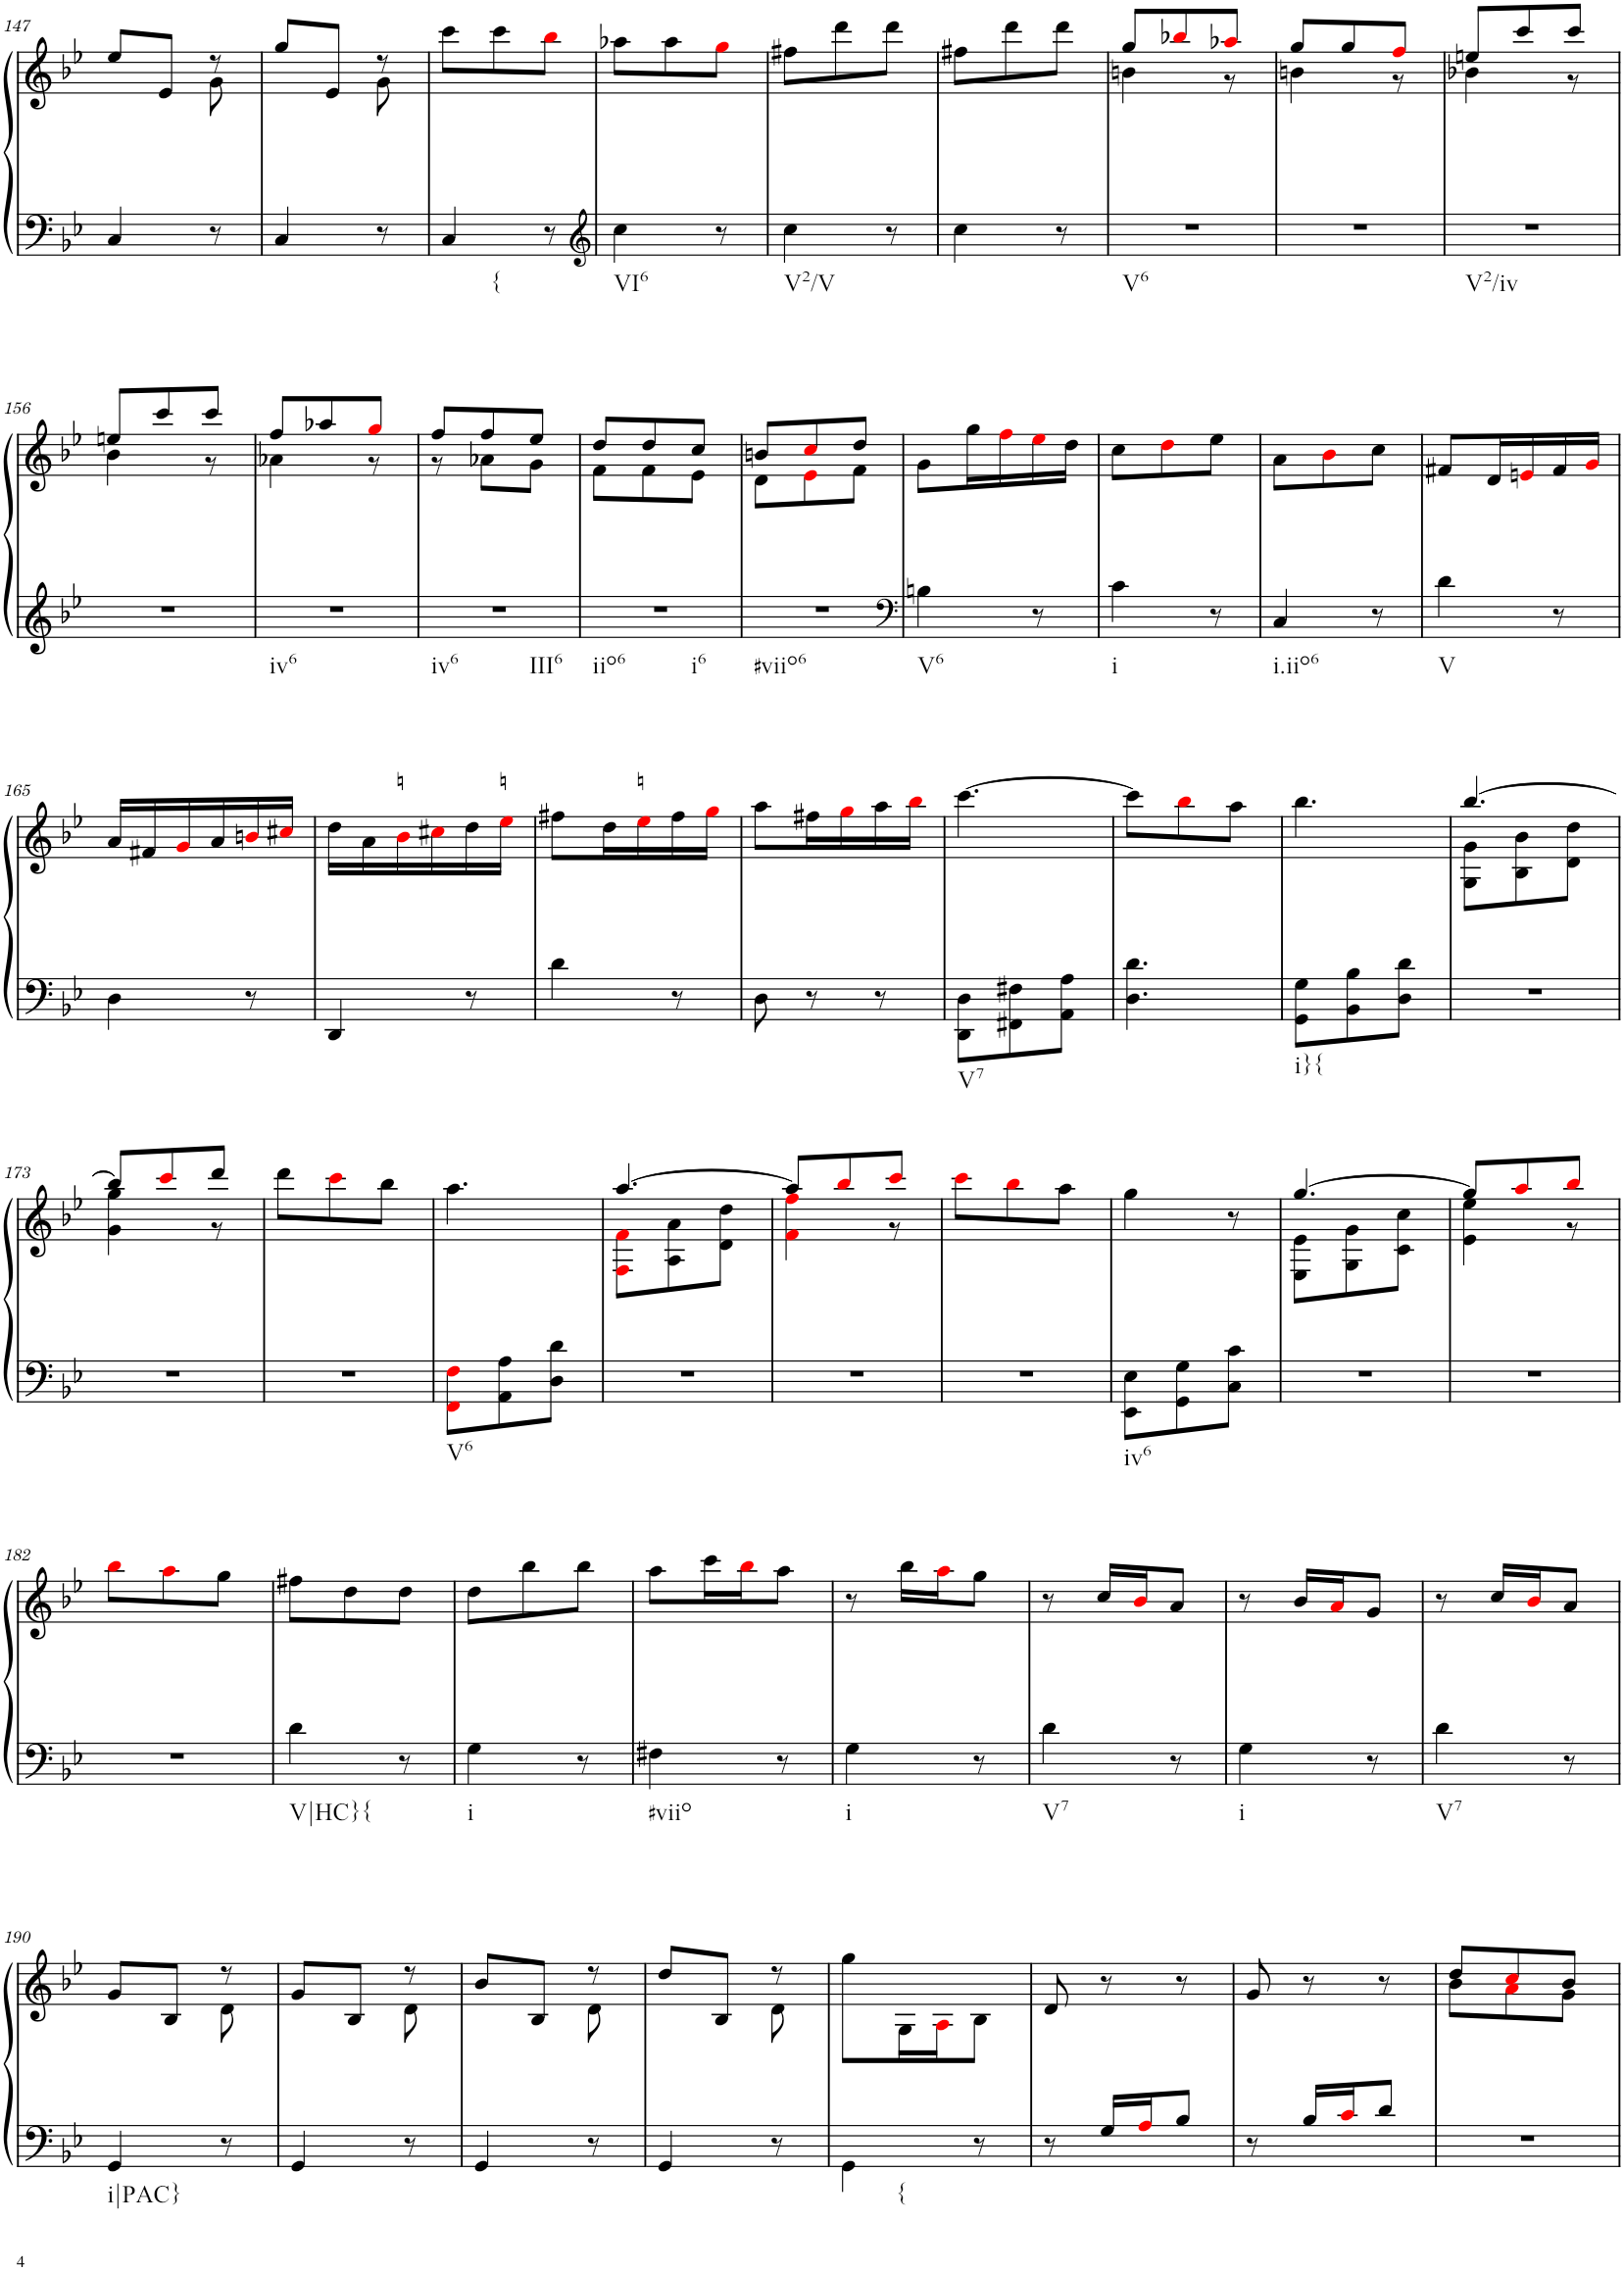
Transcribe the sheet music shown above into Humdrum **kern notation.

**kern	**kern
*part1	*part1
*staff2	*staff1
*I"Piano	*
*I'Pno.	*
!!LO:PB:g=z
*clefF4	*clefG2
*k[b-e-]	*k[b-e-]
*M3/8	*M3/8
=147	=147
*	*^
4C/	8ee-/L	4ryy
.	8e-/J	.
8r	8r	8g\
=148	=148	=148
4C/	8gg/L	4ryy
.	8e-/J	.
8r	8r	8g\
=149	=149	=149
!LO:TX:b:t={	!	!
*	*v	*v
4C/	8ccc\L
.	8ccc\
8r	8bb-i\J
=150	=150
*clefG2	*
!LO:TX:b:t=VI6	!
4cc\	8aa-X\L
.	8aa-\
8r	8ggi\J
=151	=151
!LO:TX:b:t=V2/V	!
4cc\	8ff#X\L
.	8ddd\
8r	8ddd\J
=152	=152
4cc\	8ff#X\L
.	8ddd\
8r	8ddd\J
=153	=153
*	*^
!LO:TX:b:t=V6	!	!
4.r	8gg/L	4bn\
.	8bb-Xi/	.
.	8aa-Xi/J	8r
=154	=154	=154
4.r	8gg/L	4bn\
.	8gg/	.
.	8ffi/J	8r
=155	=155	=155
!LO:TX:b:t=V2/iv	!	!
4.r	8een/L	4b-X\
.	8ccc/	.
.	8ccc/J	8r
!!LO:LB:g=z	!!
=156	=156	=156
4.r	8een/L	4b-\
.	8ccc/	.
.	8ccc/J	8r
=157	=157	=157
!LO:TX:b:t=iv6	!	!
4.r	8ff/L	4a-X\
.	8aa-X/	.
.	8ggi/J	8r
=158	=158	=158
!LO:TX:b:t=iv6	!	!
!LO:TX:b:t=III6	!	!
4.r	8ff/L	8r
.	8ff/	8a-X\L
.	8ee-/J	8g\J
=159	=159	=159
!LO:TX:b:t=iio6	!	!
!LO:TX:b:t=i6	!	!
4.r	8dd/L	8f\L
.	8dd/	8f\
.	8cc/J	8e-\J
=160	=160	=160
!LO:TX:b:t=#viio6	!	!
4.r	8bn/L	8d\L
.	8cci/	8e-i\
.	8dd/J	8f\J
*	*v	*v
=161	=161
*clefF4	*
*	*^
!LO:TX:b:t=V6	!	!
*	*v	*v
4Bn\	8g\L
.	16gg\L
.	16ffi\
8r	16ee-i\
.	16dd\JJ
=162	=162
!LO:TX:b:t=i	!
4c\	8cc\L
.	8ddi\
8r	8ee-\J
=163	=163
!LO:TX:b:t=i.iio6	!
4C/	8a\L
.	8b-i\
8r	8cc\J
=164	=164
!LO:TX:b:t=V	!
4d\	8f#X/L
.	16d/L
.	16eni/
8r	16f#/
.	16gi/JJ
!!LO:LB:g=z
=165	=165
4D\	16a/LL
.	16f#X/
.	16gi/
.	16a/
8r	16bni/
.	16cc#Xi/JJ
=166	=166
4DD/	16dd\LL
.	16a\
!	!LO:TX:a:t=♮
.	16b-i\
.	16cc#Xi\
8r	16dd\
!	!LO:TX:a:t=♮
.	16ee-i\JJ
=167	=167
4d\	8ff#X\L
.	16dd\L
!	!LO:TX:a:t=♮
.	16ee-i\
8r	16ff#\
.	16ggi\JJ
=168	=168
8D\	8aa\L
8r	16ff#X\L
.	16ggi\
8r	16aa\
.	16bb-i\JJ
=169	=169
!LO:TX:b:t=V7	!
8DD\ 8D\L	[4.ccc\
8FF#X\ 8F#X\	.
8AA\ 8A\J	.
=170	=170
4.D\ 4.d\	8ccc\L]
.	8bb-i\
.	8aa\J
=171	=171
!LO:TX:b:t=i}{	!
8GG\ 8G\L	4.bb-\
8BB-\ 8B-\	.
8D\ 8d\J	.
=172	=172
*	*^
4.r	[4.bb-/	8G\ 8g\L
.	.	8B-\ 8b-\
.	.	8d\ 8dd\J
!!LO:LB:g=z	!!
=173	=173	=173
4.r	8bb-/L]	4g\ 4gg\
.	8ccci/	.
.	8ddd/J	8r
*	*v	*v
=174	=174
4.r	8ddd\L
.	8ccci\
.	8bb-\J
=175	=175
!LO:TX:b:t=V6	!
8FFi\ 8Fi\L	4.aa\
8AA\ 8A\	.
8D\ 8d\J	.
=176	=176
*	*^
4.r	[4.aa/	8Fi\ 8fi\L
.	.	8A\ 8a\
.	.	8d\ 8dd\J
=177	=177	=177
4.r	8aa/L]	4fi\ 4ffi\
.	8bb-i/	.
.	8ccci/J	8r
*	*v	*v
=178	=178
4.r	8ccci\L
.	8bb-i\
.	8aa\J
=179	=179
!LO:TX:b:t=iv6	!
8EE-\ 8E-\L	4gg\
8GG\ 8G\	.
8C\ 8c\J	8r
=180	=180
*	*^
4.r	[4.gg/	8E-\ 8e-\L
.	.	8G\ 8g\
.	.	8c\ 8cc\J
=181	=181	=181
4.r	8gg/L]	4e-\ 4ee-\
.	8aai/	.
.	8bb-i/J	8r
*	*v	*v
!!LO:LB:g=z
=182	=182
4.r	8bb-i\L
.	8aai\
.	8gg\J
=183	=183
!LO:TX:b:t=V|HC}{	!
4d\	8ff#X\L
.	8dd\
8r	8dd\J
=184	=184
!LO:TX:b:t=i	!
4G\	8dd\L
.	8bb-\
8r	8bb-\J
=185	=185
!LO:TX:b:t=#viio	!
4F#X\	8aa\L
.	16ccc\L
.	16bb-i\J
8r	8aa\J
=186	=186
!LO:TX:b:t=i	!
4G\	8r
.	16bb-\LL
.	16aai\J
8r	8gg\J
=187	=187
!LO:TX:b:t=V7	!
4d\	8r
.	16cc/LL
.	16b-i/J
8r	8a/J
=188	=188
!LO:TX:b:t=i	!
4G\	8r
.	16b-/LL
.	16ai/J
8r	8g/J
=189	=189
!LO:TX:b:t=V7	!
4d\	8r
.	16cc/LL
.	16b-i/J
8r	8a/J
!!LO:LB:g=z
=190	=190
*	*^
!LO:TX:b:t=i|PAC}	!	!
4GG/	8g/L	4ryy
.	8B-/J	.
8r	8r	8d\
=191	=191	=191
4GG/	8g/L	4ryy
.	8B-/J	.
8r	8r	8d\
=192	=192	=192
4GG/	8b-/L	4ryy
.	8B-/J	.
8r	8r	8d\
=193	=193	=193
4GG/	8dd/L	4ryy
.	8B-/J	.
8r	8r	8d\
=194	=194	=194
!LO:TX:b:t={	!	!
*	*v	*v
4GG\	8gg\L
.	16G\L
.	16Ai\J
8r	8B-\J
=195	=195
8r	8d/
16G/LL	8r
16Ai/J	.
8B-/J	8r
=196	=196
8r	8g/
16B-/LL	8r
16ci/J	.
8d/J	8r
=197	=197
*	*^
4.r	8dd/L	8b-\L
.	8cci/	8ai\
.	8b-/J	8g\J
*	*v	*v
=	=
*-	*-
